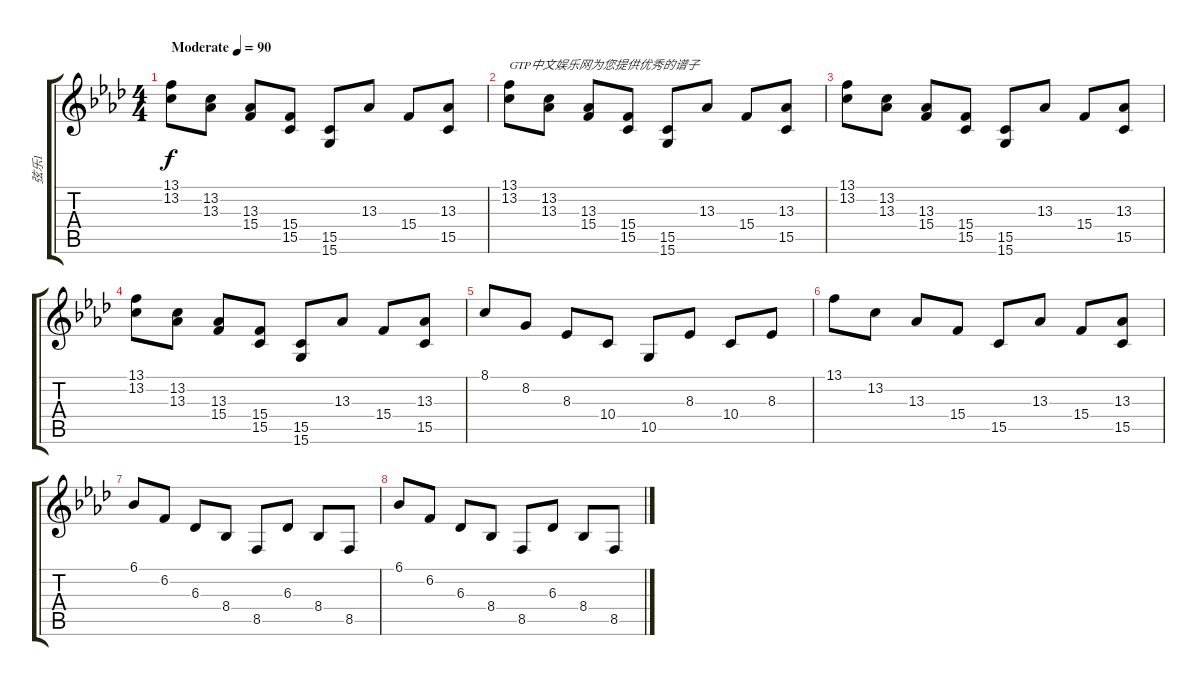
\track ("弦乐1" "弦乐1") {instrument electricpiano2}
\staff {score tabs}
\tuning (E4 B3 G3 D3 A2 E2) {hide}
\ts (4 4)
\tempo (90 "Moderate")
\clef g2
\ks ab
(13.1 13.2).8{dy f instrument electricpiano2} (13.2 13.3).8 (13.3 15.4).8 (15.4 15.5).8 (15.5 15.6).8 13.3.8 15.4.8 (13.3 15.5).8 |
(13.1 13.2).8{txt "GTP中文娱乐网为您提供优秀的谱子"} (13.2 13.3).8 (13.3 15.4).8 (15.4 15.5).8 (15.5 15.6).8 13.3.8 15.4.8 (13.3 15.5).8 |
(13.1 13.2).8 (13.2 13.3).8 (13.3 15.4).8 (15.4 15.5).8 (15.5 15.6).8 13.3.8 15.4.8 (13.3 15.5).8 |
(13.1 13.2).8 (13.2 13.3).8 (13.3 15.4).8 (15.4 15.5).8 (15.5 15.6).8 13.3.8 15.4.8 (13.3 15.5).8 |
8.1.8 8.2.8 8.3.8 10.4.8 10.5.8 8.3.8 10.4.8 8.3.8 |
13.1.8 13.2.8 13.3.8 15.4.8 15.5.8 13.3.8 15.4.8 (13.3 15.5).8 |
6.1.8 6.2.8 6.3.8 8.4.8 8.5.8 6.3.8 8.4.8 8.5.8 |
6.1.8 6.2.8 6.3.8 8.4.8 8.5.8 6.3.8 8.4.8 8.5.8
